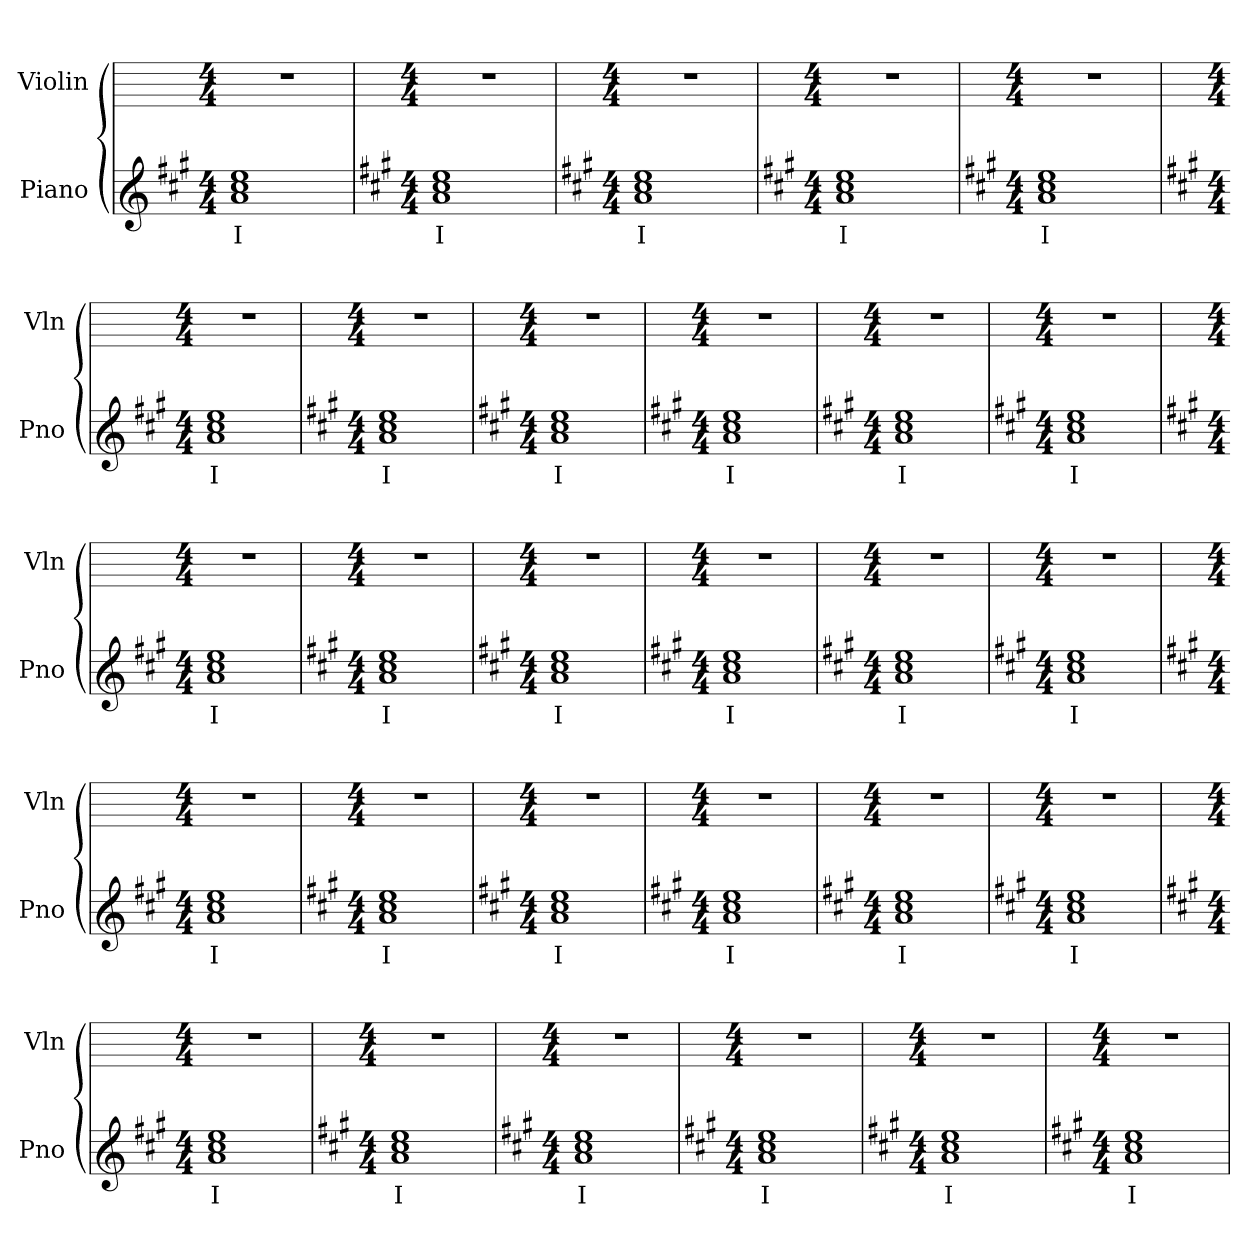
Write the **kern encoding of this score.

**kern	**text	**kern
*part2	*part2	*part1
*staff2	*staff2	*staff1
*I"Piano	*	*I"Violin
*I'Pno	*	*I'Vln
*k[f#c#g#]	*	*
*A:	*	*
*M4/4	*	*M4/4
=	=	=
1a 1cc# 1ee	I	1r
=	=	=
*k[f#c#g#]	*	*
*A:	*	*
*M4/4	*	*M4/4
1a 1cc# 1ee	I	1r
=	=	=
*k[f#c#g#]	*	*
*A:	*	*
*M4/4	*	*M4/4
1a 1cc# 1ee	I	1r
=	=	=
*k[f#c#g#]	*	*
*A:	*	*
*M4/4	*	*M4/4
1a 1cc# 1ee	I	1r
=	=	=
*k[f#c#g#]	*	*
*A:	*	*
*M4/4	*	*M4/4
1a 1cc# 1ee	I	1r
=	=	=
*k[f#c#g#]	*	*
*A:	*	*
*M4/4	*	*M4/4
1a 1cc# 1ee	I	1r
=	=	=
*k[f#c#g#]	*	*
*A:	*	*
*M4/4	*	*M4/4
1a 1cc# 1ee	I	1r
=	=	=
*k[f#c#g#]	*	*
*A:	*	*
*M4/4	*	*M4/4
1a 1cc# 1ee	I	1r
=	=	=
*k[f#c#g#]	*	*
*A:	*	*
*M4/4	*	*M4/4
1a 1cc# 1ee	I	1r
=	=	=
*k[f#c#g#]	*	*
*A:	*	*
*M4/4	*	*M4/4
1a 1cc# 1ee	I	1r
=	=	=
*k[f#c#g#]	*	*
*A:	*	*
*M4/4	*	*M4/4
1a 1cc# 1ee	I	1r
=	=	=
*k[f#c#g#]	*	*
*A:	*	*
*M4/4	*	*M4/4
1a 1cc# 1ee	I	1r
=	=	=
*k[f#c#g#]	*	*
*A:	*	*
*M4/4	*	*M4/4
1a 1cc# 1ee	I	1r
=	=	=
*k[f#c#g#]	*	*
*A:	*	*
*M4/4	*	*M4/4
1a 1cc# 1ee	I	1r
=	=	=
*k[f#c#g#]	*	*
*A:	*	*
*M4/4	*	*M4/4
1a 1cc# 1ee	I	1r
=	=	=
*k[f#c#g#]	*	*
*A:	*	*
*M4/4	*	*M4/4
1a 1cc# 1ee	I	1r
=	=	=
*k[f#c#g#]	*	*
*A:	*	*
*M4/4	*	*M4/4
1a 1cc# 1ee	I	1r
=	=	=
*k[f#c#g#]	*	*
*A:	*	*
*M4/4	*	*M4/4
1a 1cc# 1ee	I	1r
=	=	=
*k[f#c#g#]	*	*
*A:	*	*
*M4/4	*	*M4/4
1a 1cc# 1ee	I	1r
=	=	=
*k[f#c#g#]	*	*
*A:	*	*
*M4/4	*	*M4/4
1a 1cc# 1ee	I	1r
=	=	=
*k[f#c#g#]	*	*
*A:	*	*
*M4/4	*	*M4/4
1a 1cc# 1ee	I	1r
=	=	=
*k[f#c#g#]	*	*
*A:	*	*
*M4/4	*	*M4/4
1a 1cc# 1ee	I	1r
=	=	=
*k[f#c#g#]	*	*
*A:	*	*
*M4/4	*	*M4/4
1a 1cc# 1ee	I	1r
=	=	=
*k[f#c#g#]	*	*
*A:	*	*
*M4/4	*	*M4/4
1a 1cc# 1ee	I	1r
=	=	=
*k[f#c#g#]	*	*
*A:	*	*
*M4/4	*	*M4/4
1a 1cc# 1ee	I	1r
=	=	=
*k[f#c#g#]	*	*
*A:	*	*
*M4/4	*	*M4/4
1a 1cc# 1ee	I	1r
=	=	=
*k[f#c#g#]	*	*
*A:	*	*
*M4/4	*	*M4/4
1a 1cc# 1ee	I	1r
=	=	=
*k[f#c#g#]	*	*
*A:	*	*
*M4/4	*	*M4/4
1a 1cc# 1ee	I	1r
=	=	=
*k[f#c#g#]	*	*
*A:	*	*
*M4/4	*	*M4/4
1a 1cc# 1ee	I	1r
=	=	=
*-	*-	*-
